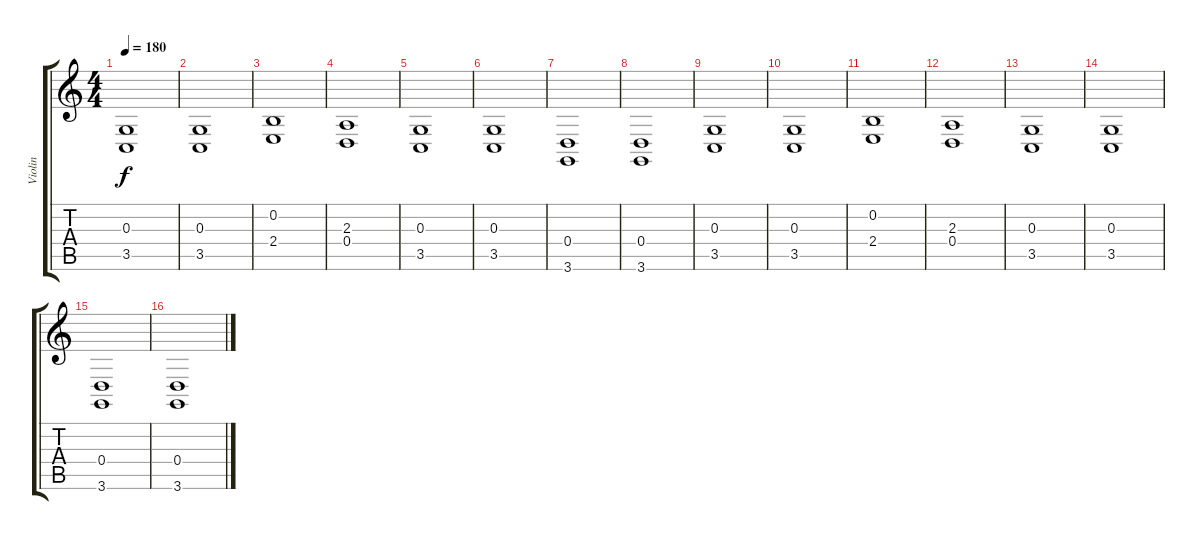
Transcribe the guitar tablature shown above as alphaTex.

\track ("Violin" "Violin") {instrument violin}
\staff {score tabs}
\tuning (E4 B3 G3 D3 A2 E2) {hide}
\ts (4 4)
\tempo 180
\clef g2
\ks c
(0.3 3.5).1{dy f} |
(0.3 3.5).1 |
(0.2 2.4).1 |
(2.3 0.4).1 |
(0.3 3.5).1 |
(0.3 3.5).1 |
(0.4 3.6).1 |
(0.4 3.6).1 |
(0.3 3.5).1 |
(0.3 3.5).1 |
(0.2 2.4).1 |
(2.3 0.4).1 |
(0.3 3.5).1 |
(0.3 3.5).1 |
(0.4 3.6).1 |
(0.4 3.6).1
